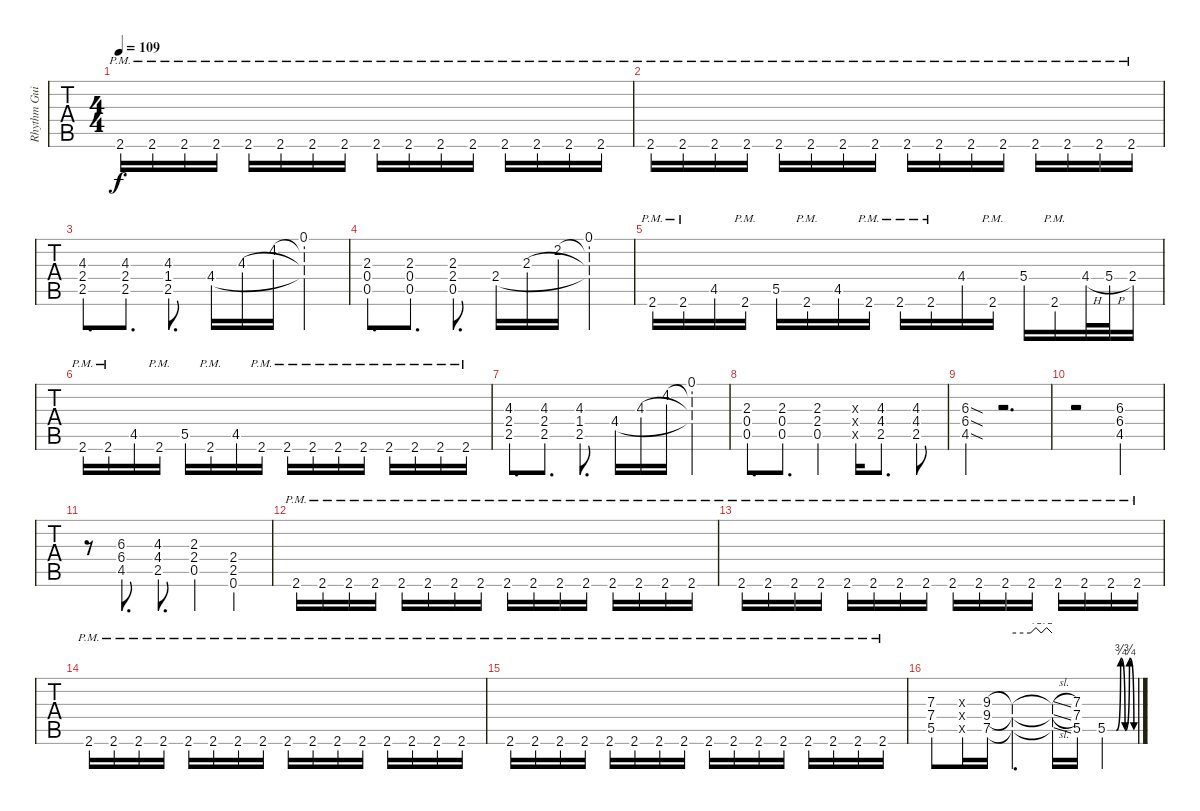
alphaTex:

\track ("Rhythm Guitar" "Rhythm Gui") {instrument distortionguitar}
\staff {tabs}
\tuning (E4 B3 G3 D3 A2 E2) {hide}
\ts (4 4)
\tempo 109
\clef g2
\ks f#minor
2.6{pm}.16{dy f} 2.6{pm}.16 2.6{pm}.16 2.6{pm}.16 2.6{pm}.16 2.6{pm}.16 2.6{pm}.16 2.6{pm}.16 2.6{pm}.16 2.6{pm}.16 2.6{pm}.16 2.6{pm}.16 2.6{pm}.16 2.6{pm}.16 2.6{pm}.16 2.6{pm}.16 |
2.6{pm}.16 2.6{pm}.16 2.6{pm}.16 2.6{pm}.16 2.6{pm}.16 2.6{pm}.16 2.6{pm}.16 2.6{pm}.16 2.6{pm}.16 2.6{pm}.16 2.6{pm}.16 2.6{pm}.16 2.6{pm}.16 2.6{pm}.16 2.6{pm}.16 2.6{pm}.16 |
(4.3 2.4 2.5).8{d} (4.3 2.4 2.5).8{d} (4.3 1.4 2.5).8{d} 4.4.16 4.3.16 4.2.16 (0.1 4.2{t} 4.3{t} 4.4{t}).4 |
(2.3 0.4 0.5).8{d} (2.3 0.4 0.5).8{d} (2.3 2.4 0.5).8{d} 2.4.16 2.3.16 2.2.16 (0.1 2.2{t} 2.3{t} 2.4{t}).4 |
2.6{pm}.16{balance 16} 2.6{pm}.16 4.5.16 2.6{pm}.16 5.5.16 2.6{pm}.16 4.5.16 2.6{pm}.16 2.6{pm}.16 2.6{pm}.16 4.4.16 2.6{pm}.16 5.4.16 2.6{pm}.16 4.4{h}.32 5.4{h}.32 2.4.16 |
2.6{pm}.16 2.6{pm}.16 4.5.16 2.6{pm}.16 5.5.16 2.6{pm}.16 4.5.16 2.6{pm}.16 2.6{pm}.16 2.6{pm}.16 2.6{pm}.16 2.6{pm}.16 2.6{pm}.16 2.6{pm}.16 2.6{pm}.16 2.6{pm}.16 |
(4.3 2.4 2.5).8{d balance 8} (4.3 2.4 2.5).8{d} (4.3 1.4 2.5).8{d} 4.4.16 4.3.16 4.2.16 (0.1 4.2{t} 4.3{t} 4.4{t}).4 |
(2.3 0.4 0.5).8{d} (2.3 0.4 0.5).8{d} (2.3 2.4 0.5).4 (2.3{x} 2.4{x} 0.5{x}).16 (4.3 4.4 2.5).8{d} (4.3 4.4 2.5).8 |
(6.3{sod} 6.4{sod} 4.5{sod}).4 r.2{d} |
r.2 (6.3 6.4 4.5).2 |
r.8 (6.3 6.4 4.5).8{d} (4.3 4.4 2.5).8{d} (2.3 2.4 0.5).4 (2.4 2.5 0.6).4 |
2.6{pm}.16 2.6{pm}.16 2.6{pm}.16 2.6{pm}.16 2.6{pm}.16 2.6{pm}.16 2.6{pm}.16 2.6{pm}.16 2.6{pm}.16 2.6{pm}.16 2.6{pm}.16 2.6{pm}.16 2.6{pm}.16 2.6{pm}.16 2.6{pm}.16 2.6{pm}.16 |
2.6{pm}.16 2.6{pm}.16 2.6{pm}.16 2.6{pm}.16 2.6{pm}.16 2.6{pm}.16 2.6{pm}.16 2.6{pm}.16 2.6{pm}.16 2.6{pm}.16 2.6{pm}.16 2.6{pm}.16 2.6{pm}.16 2.6{pm}.16 2.6{pm}.16 2.6{pm}.16 |
2.6{pm}.16 2.6{pm}.16 2.6{pm}.16 2.6{pm}.16 2.6{pm}.16 2.6{pm}.16 2.6{pm}.16 2.6{pm}.16 2.6{pm}.16 2.6{pm}.16 2.6{pm}.16 2.6{pm}.16 2.6{pm}.16 2.6{pm}.16 2.6{pm}.16 2.6{pm}.16 |
2.6{pm}.16 2.6{pm}.16 2.6{pm}.16 2.6{pm}.16 2.6{pm}.16 2.6{pm}.16 2.6{pm}.16 2.6{pm}.16 2.6{pm}.16 2.6{pm}.16 2.6{pm}.16 2.6{pm}.16 2.6{pm}.16 2.6{pm}.16 2.6{pm}.16 2.6{pm}.16 |
(7.3 7.4 5.5).8 (7.3{x} 7.4{x} 5.5{x}).16 (9.3 9.4 7.5).16 (9.3{t} 9.4{t} 7.5{t}).4{d tbe (custom default 0 0 28 0 36 2 44 0 52 2 60 0)} (9.3{sl t} 9.4{sl t} 7.5{sl t}).16 (7.3 7.4 5.5).16 5.5{be (custom 0 0 20 0 30 3 40 0 50 3 60 0)}.4
